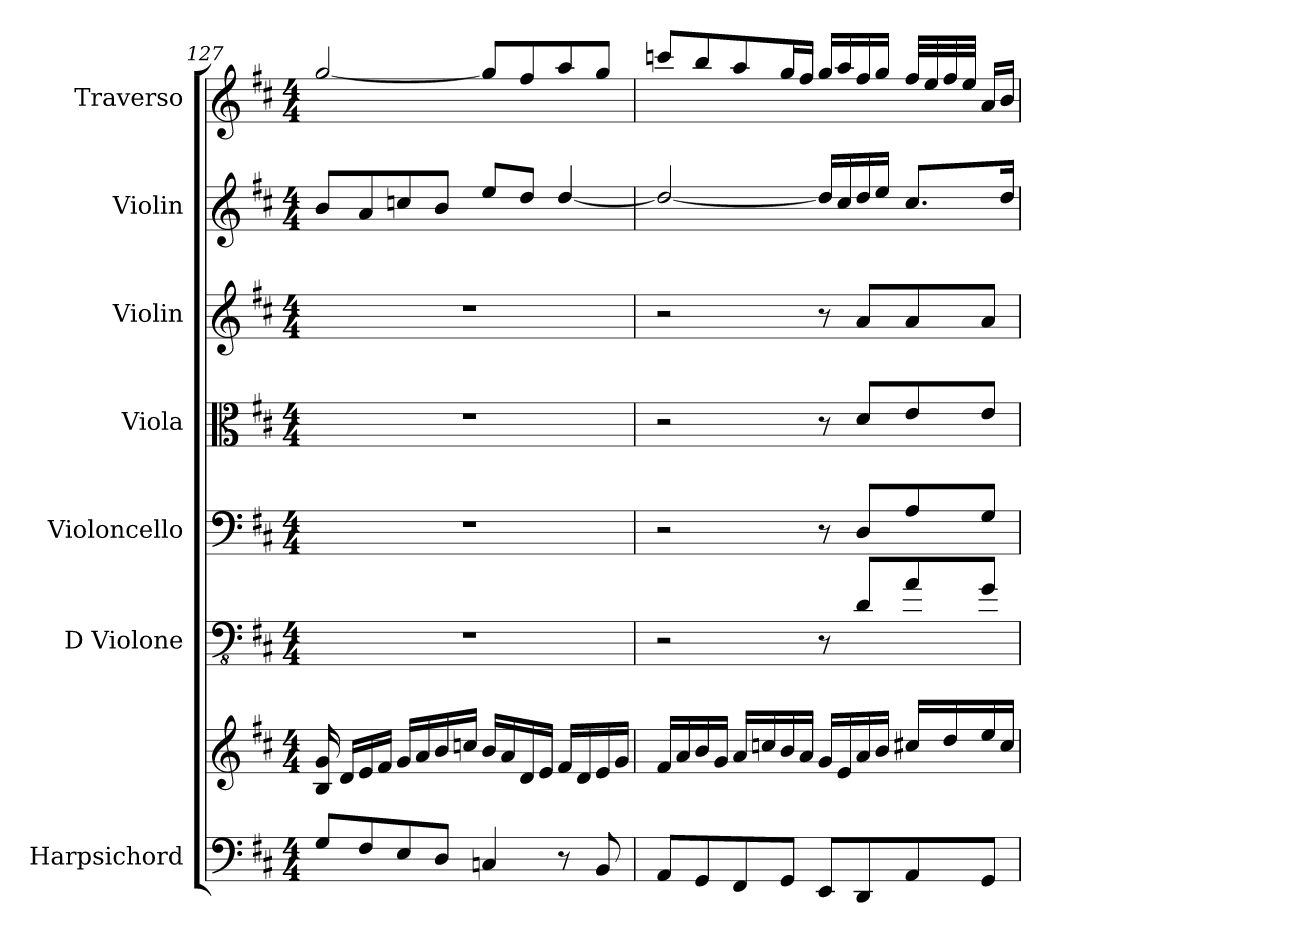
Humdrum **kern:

**kern	**kern	**kern	**kern	**kern	**kern	**kern	**kern
*part7	*part7	*part6	*part5	*part4	*part3	*part2	*part1
*staff8	*staff7	*staff6	*staff5	*staff4	*staff3	*staff2	*staff1
*I"Harpsichord	*	*I"D Violone	*I"Violoncello	*I"Viola	*I"Violin	*I"Violin	*I"Traverso
*I'Hch.	*	*I'D Vne.	*I'Vc.	*I'Vla.	*I'Vln.	*I'Vln.	*I'Trv.
!!LO:PB:g=z
*clefF4	*clefG2	*clefFv4	*clefF4	*clefC3	*clefG2	*clefG2	*clefG2
*	*	*ITrd7c12	*	*	*	*	*
*k[f#c#]	*k[f#c#]	*k[f#c#]	*k[f#c#]	*k[f#c#]	*k[f#c#]	*k[f#c#]	*k[f#c#]
*M4/4	*M4/4	*M4/4	*M4/4	*M4/4	*M4/4	*M4/4	*M4/4
=127	=127	=127	=127	=127	=127	=127	=127
8G/L	16B/ 16g/	1r	1r	1r	1r	8b/L	[2gg/
.	16d/LL	.	.	.	.	.	.
8F#/	16e/	.	.	.	.	8a/	.
.	16f#/JJ	.	.	.	.	.	.
8E/	16g/LL	.	.	.	.	8ccn/	.
.	16a/	.	.	.	.	.	.
8D/J	16b/	.	.	.	.	8b/J	.
.	16ccn/JJ	.	.	.	.	.	.
4Cn/	16b/LL	.	.	.	.	8ee/L	8gg/L]
.	16a/	.	.	.	.	.	.
.	16d/	.	.	.	.	8dd/J	8ff#/
.	16e/JJ	.	.	.	.	.	.
8r	16f#/LL	.	.	.	.	[4dd/	8aa/
.	16d/	.	.	.	.	.	.
8BB/	16e/	.	.	.	.	.	8gg/J
.	16g/JJ	.	.	.	.	.	.
=128	=128	=128	=128	=128	=128	=128	=128
8AA/L	16f#/LL	2r	2r	2r	2r	2dd/_	8cccn/L
.	16a/	.	.	.	.	.	.
8GG/	16b/	.	.	.	.	.	8bb/
.	16g/JJ	.	.	.	.	.	.
8FF#/	16a/LL	.	.	.	.	.	8aa/
.	16ccn/	.	.	.	.	.	.
8GG/J	16b/	.	.	.	.	.	16gg/L
.	16a/JJ	.	.	.	.	.	16ff#/JJ
8EE/L	16g/LL	8r	8r	8r	8r	16dd/LL]	16gg/LL
.	16e/	.	.	.	.	16cc#/	16aa/
8DD/	16a/	8DD/L	8D/L	8d/L	8a/L	16dd/	16ff#/
.	16b/JJ	.	.	.	.	16ee/JJ	16gg/JJ
8AA/	16cc#X/LL	8AA/	8A/	8e/	8a/	8.cc#/L	32ff#/LLL
.	.	.	.	.	.	.	32ee/
.	16dd/	.	.	.	.	.	32ff#/
.	.	.	.	.	.	.	32ee/JJJ
8GG/J	16ee/	8GG/J	8G/J	8e/J	8a/J	.	16a/LL
.	16cc#/JJ	.	.	.	.	16dd/Jk	16b/JJ
=	=	=	=	=	=	=	=
*-	*-	*-	*-	*-	*-	*-	*-
